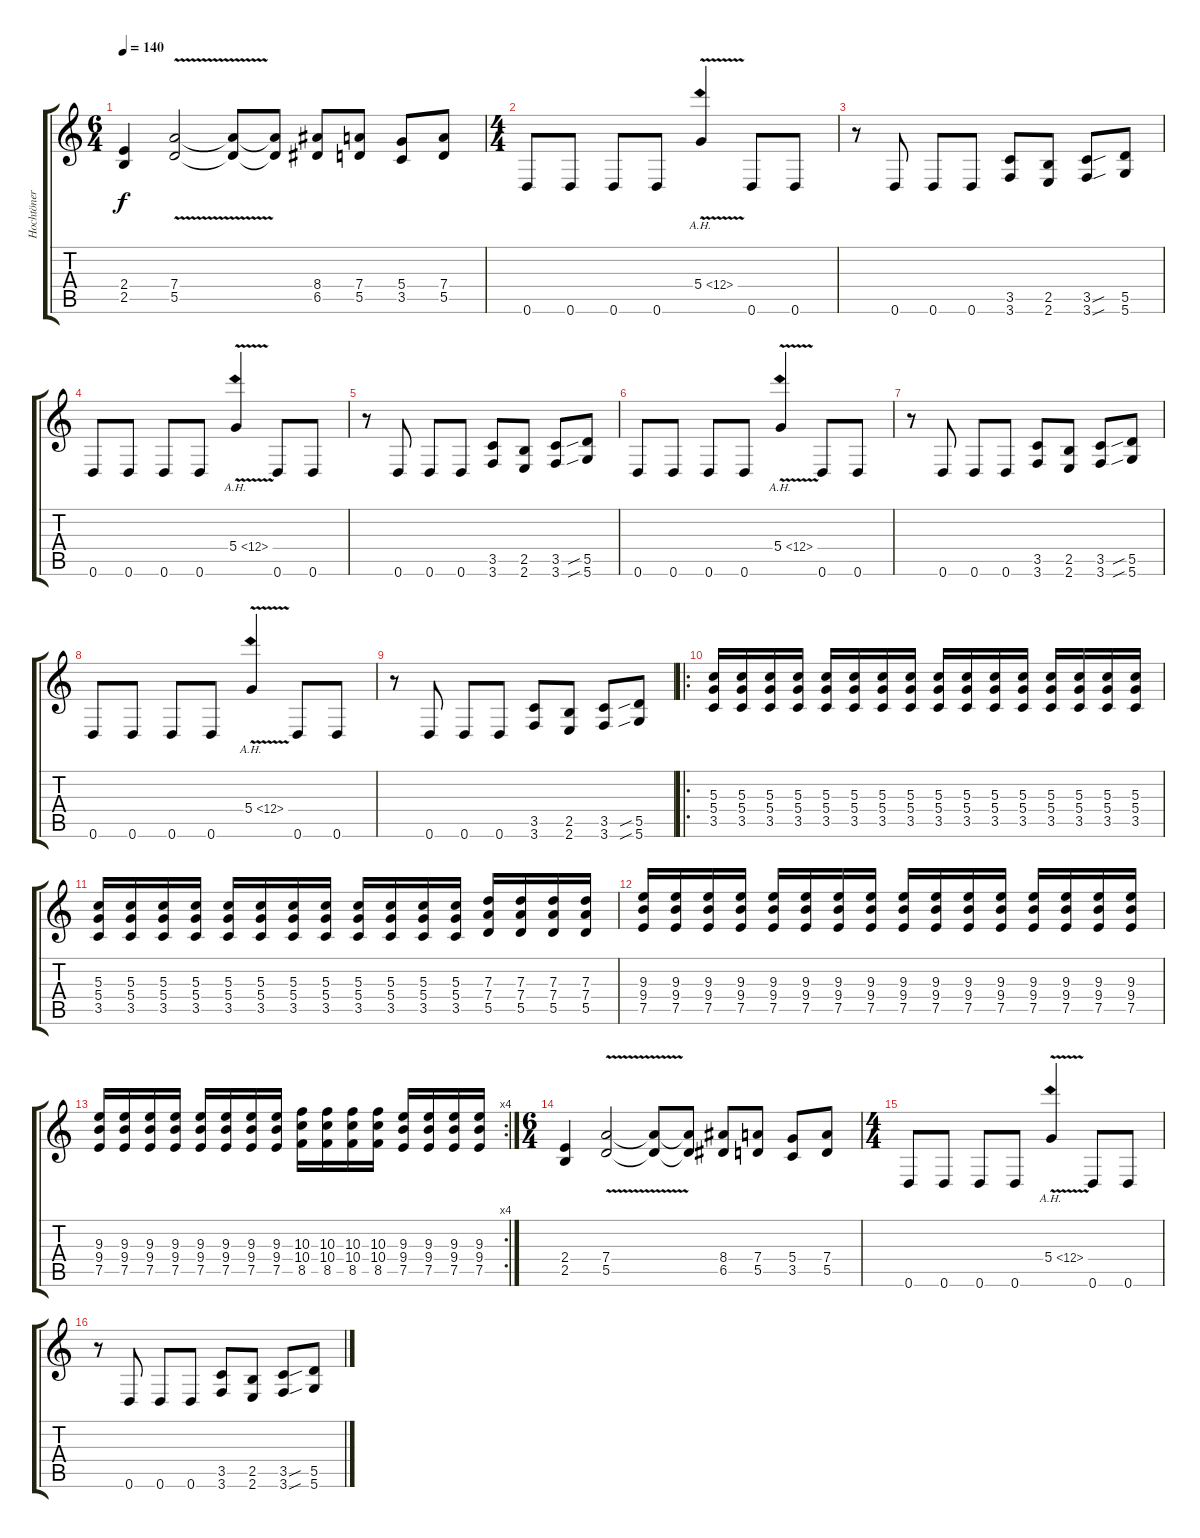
\track ("Hochtöner" "Hochtöner") {instrument distortionguitar}
\staff {score tabs}
\tuning (E4 B3 G3 D3 A2 D2) {hide}
\ts (6 4)
\tempo 140
\clef g2
\ks c
(2.4 2.5).4{dy f} (7.4{v} 5.5).2 (7.4{t} 5.5{t}).8 (7.4{t} 5.5{t}).8 (8.4 6.5).8 (7.4 5.5).8 (5.4 3.5).8 (7.4 5.5).8 |
\ts (4 4)
0.6.8 0.6.8 0.6.8 0.6.8 5.4{ah 7 v}.4{instrument distortionguitar} 0.6.8 0.6.8 |
r.8 0.6.8 0.6.8 0.6.8 (3.5 3.6).8 (2.5 2.6).8 (3.5{sou} 3.6{sou}).8 (5.5 5.6).8 |
0.6.8 0.6.8 0.6.8 0.6.8 5.4{ah 7 v}.4 0.6.8 0.6.8 |
r.8 0.6.8 0.6.8 0.6.8 (3.5 3.6).8 (2.5 2.6).8 (3.5 3.6).8 (5.5{sib} 5.6{sib}).8 |
0.6.8 0.6.8 0.6.8 0.6.8 5.4{ah 7 v}.4 0.6.8 0.6.8 |
r.8 0.6.8 0.6.8 0.6.8 (3.5 3.6).8 (2.5 2.6).8 (3.5 3.6).8 (5.5{sib} 5.6{sib}).8 |
0.6.8 0.6.8 0.6.8 0.6.8 5.4{ah 7 v}.4 0.6.8 0.6.8 |
r.8 0.6.8 0.6.8 0.6.8 (3.5 3.6).8 (2.5 2.6).8 (3.5 3.6).8 (5.5{sib} 5.6{sib}).8 |
\ro
(5.3 5.4 3.5).16 (5.3 5.4 3.5).16 (5.3 5.4 3.5).16 (5.3 5.4 3.5).16 (5.3 5.4 3.5).16 (5.3 5.4 3.5).16 (5.3 5.4 3.5).16 (5.3 5.4 3.5).16 (5.3 5.4 3.5).16 (5.3 5.4 3.5).16 (5.3 5.4 3.5).16 (5.3 5.4 3.5).16 (5.3 5.4 3.5).16 (5.3 5.4 3.5).16 (5.3 5.4 3.5).16 (5.3 5.4 3.5).16 |
(5.3 5.4 3.5).16 (5.3 5.4 3.5).16 (5.3 5.4 3.5).16 (5.3 5.4 3.5).16 (5.3 5.4 3.5).16 (5.3 5.4 3.5).16 (5.3 5.4 3.5).16 (5.3 5.4 3.5).16 (5.3 5.4 3.5).16 (5.3 5.4 3.5).16 (5.3 5.4 3.5).16 (5.3 5.4 3.5).16 (7.3 7.4 5.5).16 (7.3 7.4 5.5).16 (7.3 7.4 5.5).16 (7.3 7.4 5.5).16 |
(9.3 9.4 7.5).16 (9.3 9.4 7.5).16 (9.3 9.4 7.5).16 (9.3 9.4 7.5).16 (9.3 9.4 7.5).16 (9.3 9.4 7.5).16 (9.3 9.4 7.5).16 (9.3 9.4 7.5).16 (9.3 9.4 7.5).16 (9.3 9.4 7.5).16 (9.3 9.4 7.5).16 (9.3 9.4 7.5).16 (9.3 9.4 7.5).16 (9.3 9.4 7.5).16 (9.3 9.4 7.5).16 (9.3 9.4 7.5).16 |
\rc 4
(9.3 9.4 7.5).16 (9.3 9.4 7.5).16 (9.3 9.4 7.5).16 (9.3 9.4 7.5).16 (9.3 9.4 7.5).16 (9.3 9.4 7.5).16 (9.3 9.4 7.5).16 (9.3 9.4 7.5).16 (10.3 10.4 8.5).16 (10.3 10.4 8.5).16 (10.3 10.4 8.5).16 (10.3 10.4 8.5).16 (9.3 9.4 7.5).16 (9.3 9.4 7.5).16 (9.3 9.4 7.5).16 (9.3 9.4 7.5).16 |
\ts (6 4)
(2.4 2.5).4 (7.4{v} 5.5).2 (7.4{t} 5.5{t}).8 (7.4{t} 5.5{t}).8 (8.4 6.5).8 (7.4 5.5).8 (5.4 3.5).8 (7.4 5.5).8 |
\ts (4 4)
0.6.8 0.6.8 0.6.8 0.6.8 5.4{ah 7 v}.4{instrument distortionguitar} 0.6.8 0.6.8 |
r.8 0.6.8 0.6.8 0.6.8 (3.5 3.6).8 (2.5 2.6).8 (3.5{sou} 3.6{sou}).8 (5.5 5.6).8
